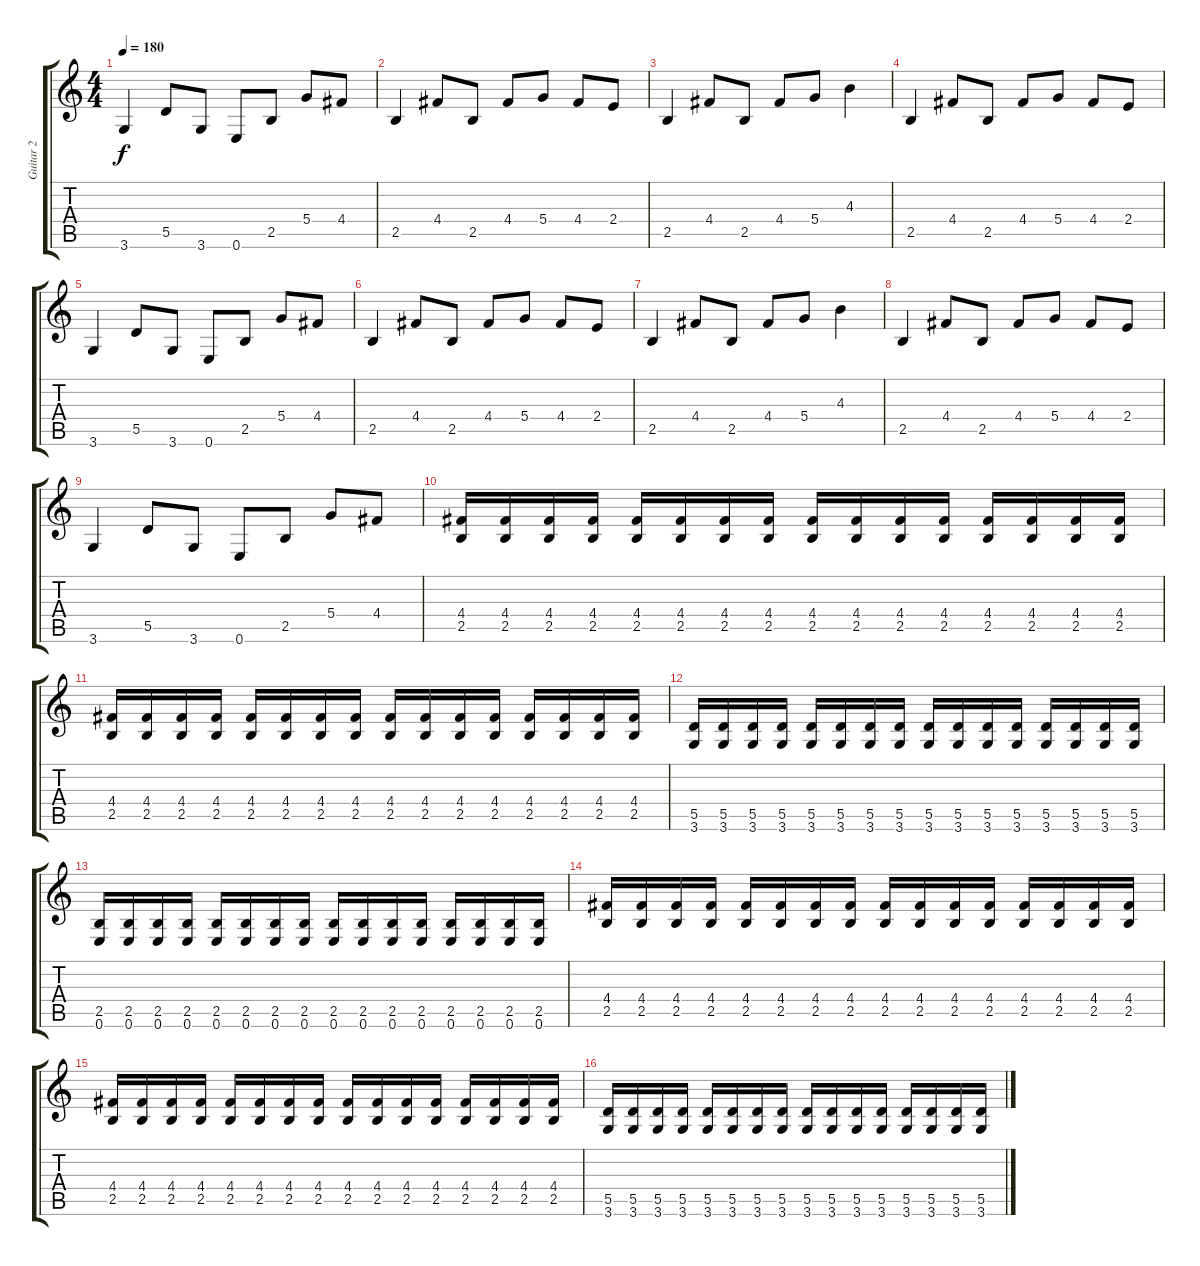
\track ("Guitar 2" "Guitar 2") {instrument distortionguitar}
\staff {score tabs}
\tuning (E4 B3 G3 D3 A2 E2) {hide}
\ts (4 4)
\tempo 180
\clef g2
\ks c
3.6.4{dy f} 5.5.8 3.6.8 0.6.8 2.5.8 5.4.8 4.4.8 |
2.5.4 4.4.8 2.5.8 4.4.8 5.4.8 4.4.8 2.4.8 |
2.5.4 4.4.8 2.5.8 4.4.8 5.4.8 4.3.4 |
2.5.4 4.4.8 2.5.8 4.4.8 5.4.8 4.4.8 2.4.8 |
3.6.4 5.5.8 3.6.8 0.6.8 2.5.8 5.4.8 4.4.8 |
2.5.4 4.4.8 2.5.8 4.4.8 5.4.8 4.4.8 2.4.8 |
2.5.4 4.4.8 2.5.8 4.4.8 5.4.8 4.3.4 |
2.5.4 4.4.8 2.5.8 4.4.8 5.4.8 4.4.8 2.4.8 |
3.6.4 5.5.8 3.6.8 0.6.8 2.5.8 5.4.8 4.4.8 |
(4.4 2.5).16 (4.4 2.5).16 (4.4 2.5).16 (4.4 2.5).16 (4.4 2.5).16 (4.4 2.5).16 (4.4 2.5).16 (4.4 2.5).16 (4.4 2.5).16 (4.4 2.5).16 (4.4 2.5).16 (4.4 2.5).16 (4.4 2.5).16 (4.4 2.5).16 (4.4 2.5).16 (4.4 2.5).16 |
(4.4 2.5).16 (4.4 2.5).16 (4.4 2.5).16 (4.4 2.5).16 (4.4 2.5).16 (4.4 2.5).16 (4.4 2.5).16 (4.4 2.5).16 (4.4 2.5).16 (4.4 2.5).16 (4.4 2.5).16 (4.4 2.5).16 (4.4 2.5).16 (4.4 2.5).16 (4.4 2.5).16 (4.4 2.5).16 |
(5.5 3.6).16 (5.5 3.6).16 (5.5 3.6).16 (5.5 3.6).16 (5.5 3.6).16 (5.5 3.6).16 (5.5 3.6).16 (5.5 3.6).16 (5.5 3.6).16 (5.5 3.6).16 (5.5 3.6).16 (5.5 3.6).16 (5.5 3.6).16 (5.5 3.6).16 (5.5 3.6).16 (5.5 3.6).16 |
(2.5 0.6).16 (2.5 0.6).16 (2.5 0.6).16 (2.5 0.6).16 (2.5 0.6).16 (2.5 0.6).16 (2.5 0.6).16 (2.5 0.6).16 (2.5 0.6).16 (2.5 0.6).16 (2.5 0.6).16 (2.5 0.6).16 (2.5 0.6).16 (2.5 0.6).16 (2.5 0.6).16 (2.5 0.6).16 |
(4.4 2.5).16 (4.4 2.5).16 (4.4 2.5).16 (4.4 2.5).16 (4.4 2.5).16 (4.4 2.5).16 (4.4 2.5).16 (4.4 2.5).16 (4.4 2.5).16 (4.4 2.5).16 (4.4 2.5).16 (4.4 2.5).16 (4.4 2.5).16 (4.4 2.5).16 (4.4 2.5).16 (4.4 2.5).16 |
(4.4 2.5).16 (4.4 2.5).16 (4.4 2.5).16 (4.4 2.5).16 (4.4 2.5).16 (4.4 2.5).16 (4.4 2.5).16 (4.4 2.5).16 (4.4 2.5).16 (4.4 2.5).16 (4.4 2.5).16 (4.4 2.5).16 (4.4 2.5).16 (4.4 2.5).16 (4.4 2.5).16 (4.4 2.5).16 |
(5.5 3.6).16 (5.5 3.6).16 (5.5 3.6).16 (5.5 3.6).16 (5.5 3.6).16 (5.5 3.6).16 (5.5 3.6).16 (5.5 3.6).16 (5.5 3.6).16 (5.5 3.6).16 (5.5 3.6).16 (5.5 3.6).16 (5.5 3.6).16 (5.5 3.6).16 (5.5 3.6).16 (5.5 3.6).16
